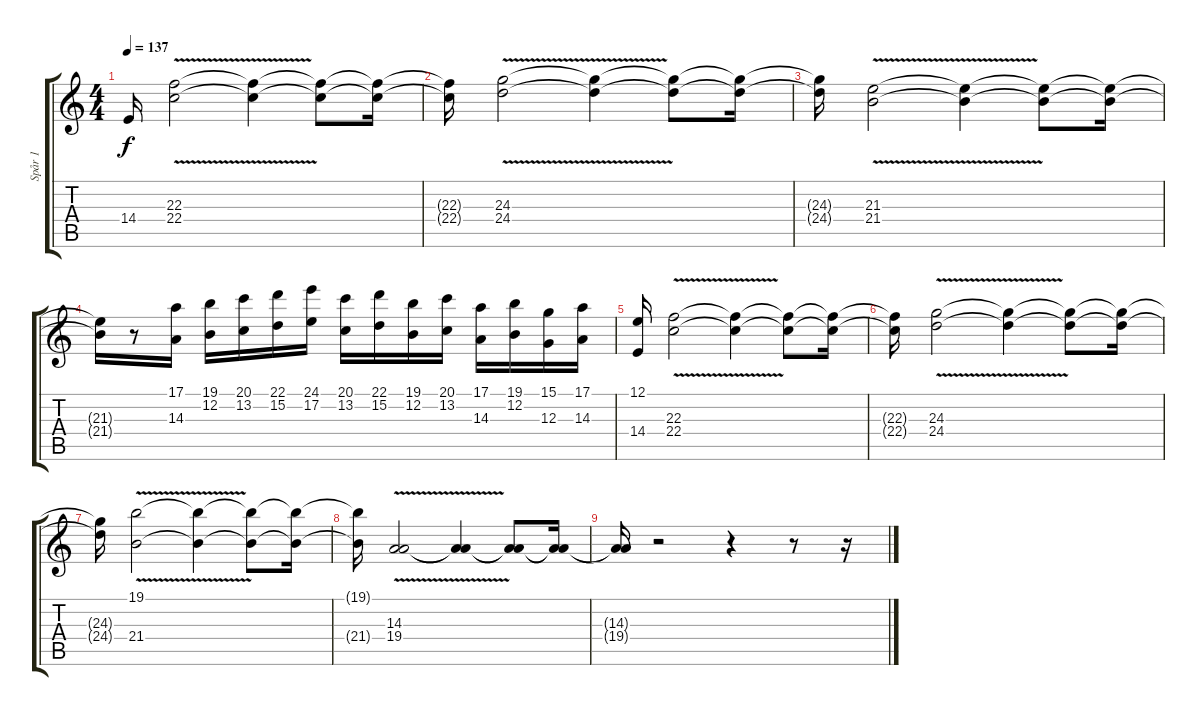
\track ("Spår 1" "Spår 1") {instrument clarinet}
\staff {score tabs}
\tuning (E4 B3 G3 D3 A2 E2) {hide}
\ts (4 4)
\tempo 137
\clef g2
\ks c
14.4{t}.16{dy f} (22.3{v} 22.4{v}).2 (22.3{t} 22.4{t}).4 (22.3{t} 22.4{t}).8 (22.3{t} 22.4{t}).16 |
(22.3{t} 22.4{t}).16 (24.3{v} 24.4{v}).2 (24.3{t} 24.4{t}).4 (24.3{t} 24.4{t}).8 (24.3{t} 24.4{t}).16 |
(24.3{t} 24.4{t}).16 (21.3{v} 21.4{v}).2 (21.3{t} 21.4{t}).4 (21.3{t} 21.4{t}).8 (21.3{t} 21.4{t}).16 |
(21.3{t} 21.4{t}).16 r.8 (17.1 14.3).16 (19.1 12.2).16 (20.1 13.2).16 (22.1 15.2).16 (24.1 17.2).16 (20.1 13.2).16 (22.1 15.2).16 (19.1 12.2).16 (20.1 13.2).16 (17.1 14.3).16 (19.1 12.2).16 (15.1 12.3).16 (17.1 14.3).16 |
(12.1 14.4).16 (22.3{v} 22.4).2 (22.3{t} 22.4{t}).4 (22.3{t} 22.4{t}).8 (22.3{t} 22.4{t}).16 |
(22.3{t} 22.4{t}).16 (24.3{v} 24.4).2 (24.3{t} 24.4{t}).4 (24.3{t} 24.4{t}).8 (24.3{t} 24.4{t}).16 |
(24.3{t} 24.4{t}).16 (19.1{v} 21.4{v}).2 (19.1{t} 21.4{t}).4 (19.1{t} 21.4{t}).8 (19.1{t} 21.4{t}).16 |
(19.1{t} 21.4{t}).16 (14.3{v} 19.4{v}).2 (14.3{t} 19.4{t}).4 (14.3{t} 19.4{t}).8 (14.3{t} 19.4{t}).16 |
(14.3{t} 19.4{t}).16 r.2 r.4 r.8 r.16
